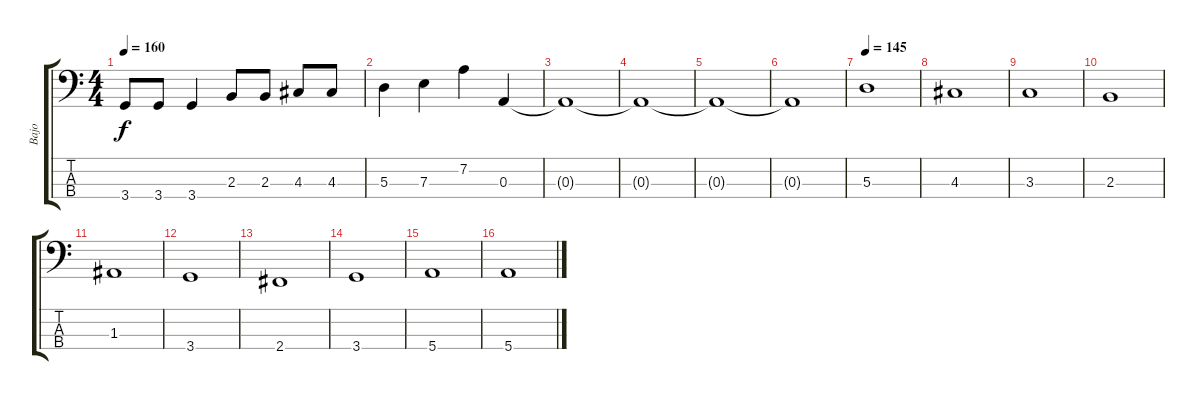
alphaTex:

\track ("Bajo" "Bajo") {instrument electricbasspick}
\staff {score tabs}
\tuning (G2 D2 A1 E1) {hide}
\ts (4 4)
\tempo 160
\clef f4
\ks c
3.4.8{dy f} 3.4.8 3.4.4 2.3.8 2.3.8 4.3.8 4.3.8 |
5.3.4 7.3.4 7.2.4 0.3.4 |
0.3{t}.1 |
0.3{t}.1 |
0.3{t}.1 |
0.3{t}.1 |
\tempo 145
5.3.1 |
4.3.1 |
3.3.1 |
2.3.1 |
1.3.1 |
3.4.1 |
2.4.1 |
3.4.1 |
5.4.1 |
5.4.1
